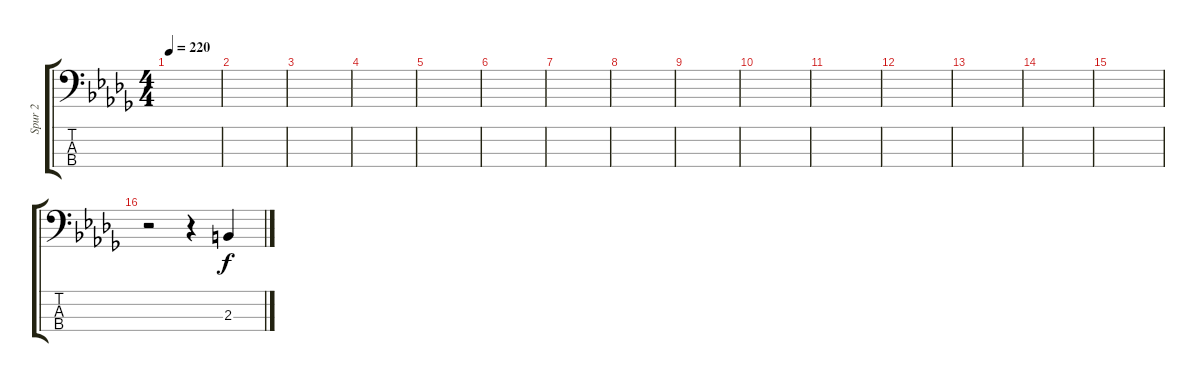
\track ("Spur 2" "Spur 2") {instrument acousticbass}
\staff {score tabs}
\tuning (G2 D2 A1 E1) {hide}
\ts (4 4)
\tempo 220
\clef f4
\ks bbminor
|
|
|
|
|
|
|
|
|
|
|
|
|
|
|
r.2 r.4 2.3.4
